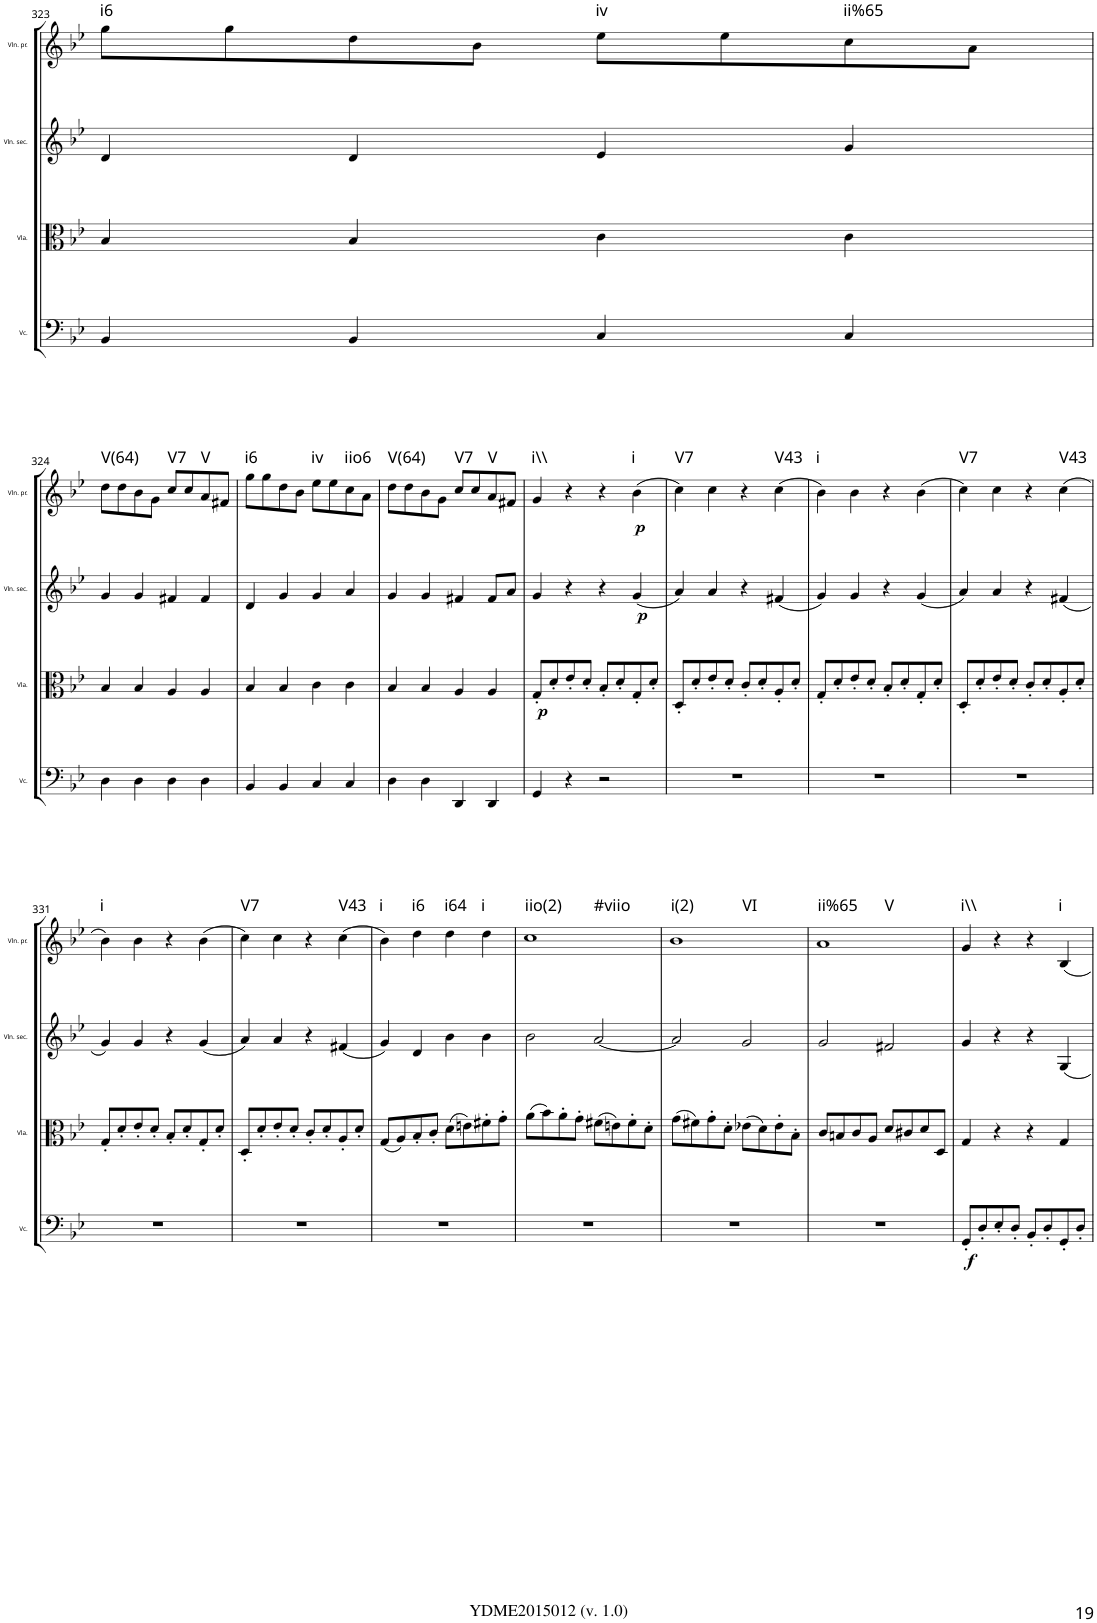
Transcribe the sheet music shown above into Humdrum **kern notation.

**kern	**dynam	**kern	**dynam	**kern	**dynam	**kern	**dynam	**harte
*part4	*part4	*part3	*part3	*part2	*part2	*part1	*part1	*part1
*staff4	*staff4	*staff3	*staff3	*staff2	*staff2	*staff1	*staff1	*
*I"Violoncelle	*	*I"Viola	*	*I"Violino secondo	*	*I"Violino primo	*	*
*I'Vc.	*	*I'Vla.	*	*I'Vln. sec.	*	*I'Vln. pr.	*	*
!!LO:PB:g=z
*clefF4	*	*clefC3	*	*clefG2	*	*clefG2	*	*
*k[b-e-]	*	*k[b-e-]	*	*k[b-e-]	*	*k[b-e-]	*	*
*B-:	*	*B-:	*	*B-:	*	*B-:	*	*
*M2/2	*	*M2/2	*	*M2/2	*	*M2/2	*	*
*met(c|)	*	*met(c|)	*	*met(c|)	*	*met(c|)	*	*
=323	=323	=323	=323	=323	=323	=323	=323	=323
!	!	!	!	!	!	!	!	!LO:H:kt=i6
4BB-/	.	4B-/	.	4d/	.	8gg\L	.	N
.	.	.	.	.	.	8gg\	.	.
4BB-/	.	4B-/	.	4d/	.	8dd\	.	.
.	.	.	.	.	.	8b-\J	.	.
!	!	!	!	!	!	!	!	!LO:H:kt=iv
4C/	.	4c\	.	4e-/	.	8ee-\L	.	N
.	.	.	.	.	.	8ee-\	.	.
!	!	!	!	!	!	!	!	!LO:H:kt=ii%65
4C/	.	4c\	.	4g/	.	8cc\	.	N
.	.	.	.	.	.	8a\J	.	.
!!LO:LB:g=z
=324	=324	=324	=324	=324	=324	=324	=324	=324
!	!	!	!	!	!	!	!	!LO:H:kt=V(64)
4D\	.	4B-/	.	4g/	.	8dd\L	.	N
.	.	.	.	.	.	8dd\	.	.
4D\	.	4B-/	.	4g/	.	8b-\	.	.
.	.	.	.	.	.	8g\J	.	.
!	!	!	!	!	!	!	!	!LO:H:kt=V7
4D\	.	4A/	.	4f#X/	.	8cc/L	.	N
.	.	.	.	.	.	8cc/	.	.
!	!	!	!	!	!	!	!	!LO:H:kt=V
4D\	.	4A/	.	4f#/	.	8a/	.	N
.	.	.	.	.	.	8f#X/J	.	.
=325	=325	=325	=325	=325	=325	=325	=325	=325
!	!	!	!	!	!	!	!	!LO:H:kt=i6
4BB-/	.	4B-/	.	4d/	.	8gg\L	.	N
.	.	.	.	.	.	8gg\	.	.
4BB-/	.	4B-/	.	4g/	.	8dd\	.	.
.	.	.	.	.	.	8b-\J	.	.
!	!	!	!	!	!	!	!	!LO:H:kt=iv
4C/	.	4c\	.	4g/	.	8ee-\L	.	N
.	.	.	.	.	.	8ee-\	.	.
!	!	!	!	!	!	!	!	!LO:H:kt=iio6
4C/	.	4c\	.	4a/	.	8cc\	.	N
.	.	.	.	.	.	8a\J	.	.
=326	=326	=326	=326	=326	=326	=326	=326	=326
!	!	!	!	!	!	!	!	!LO:H:kt=V(64)
4D\	.	4B-/	.	4g/	.	8dd\L	.	N
.	.	.	.	.	.	8dd\	.	.
4D\	.	4B-/	.	4g/	.	8b-\	.	.
.	.	.	.	.	.	8g\J	.	.
!	!	!	!	!	!	!	!	!LO:H:kt=V7
4DD/	.	4A/	.	4f#X/	.	8cc/L	.	N
.	.	.	.	.	.	8cc/	.	.
!	!	!	!	!	!	!	!	!LO:H:kt=V
4DD/	.	4A/	.	8f#/L	.	8a/	.	N
.	.	.	.	8a/J	.	8f#X/J	.	.
=327	=327	=327	=327	=327	=327	=327	=327	=327
!	!	!	!LO:DY:b	!	!	!	!	!LO:H:kt=i\\
4GG/	.	8G'/L	p	4g/	.	4g/	.	N
.	.	8d'/	.	.	.	.	.	.
4r	.	8e-'/	.	4r	.	4r	.	.
.	.	8d'/J	.	.	.	.	.	.
2r	.	8B-'/L	.	4r	.	4r	.	.
.	.	8d'/	.	.	.	.	.	.
!	!	!	!	!	!LO:DY:b	!	!LO:DY:b	!LO:H:kt=i
.	.	8G'/	.	(4g/	p	(4b-\	p	N
.	.	8d'/J	.	.	.	.	.	.
=328	=328	=328	=328	=328	=328	=328	=328	=328
!	!	!	!	!	!	!	!	!LO:H:kt=V7
1r	.	8D'/L	.	4a/)	.	4cc\)	.	N
.	.	8d'/	.	.	.	.	.	.
.	.	8e-'/	.	4a/	.	4cc\	.	.
.	.	8d'/J	.	.	.	.	.	.
.	.	8c'/L	.	4r	.	4r	.	.
.	.	8d'/	.	.	.	.	.	.
!	!	!	!	!	!	!	!	!LO:H:kt=V43
.	.	8A'/	.	(4f#X/	.	(4cc\	.	N
.	.	8d'/J	.	.	.	.	.	.
=329	=329	=329	=329	=329	=329	=329	=329	=329
!	!	!	!	!	!	!	!	!LO:H:kt=i
1r	.	8G'/L	.	4g/)	.	4b-\)	.	N
.	.	8d'/	.	.	.	.	.	.
.	.	8e-'/	.	4g/	.	4b-\	.	.
.	.	8d'/J	.	.	.	.	.	.
.	.	8B-'/L	.	4r	.	4r	.	.
.	.	8d'/	.	.	.	.	.	.
.	.	8G'/	.	(4g/	.	(4b-\	.	.
.	.	8d'/J	.	.	.	.	.	.
=330	=330	=330	=330	=330	=330	=330	=330	=330
!	!	!	!	!	!	!	!	!LO:H:kt=V7
1r	.	8D'/L	.	4a/)	.	4cc\)	.	N
.	.	8d'/	.	.	.	.	.	.
.	.	8e-'/	.	4a/	.	4cc\	.	.
.	.	8d'/J	.	.	.	.	.	.
.	.	8c'/L	.	4r	.	4r	.	.
.	.	8d'/	.	.	.	.	.	.
!	!	!	!	!	!	!	!	!LO:H:kt=V43
.	.	8A'/	.	(4f#X/	.	(4cc\	.	N
.	.	8d'/J	.	.	.	.	.	.
!!LO:LB:g=z
=331	=331	=331	=331	=331	=331	=331	=331	=331
!	!	!	!	!	!	!	!	!LO:H:kt=i
1r	.	8G'/L	.	4g/)	.	4b-\)	.	N
.	.	8d'/	.	.	.	.	.	.
.	.	8e-'/	.	4g/	.	4b-\	.	.
.	.	8d'/J	.	.	.	.	.	.
.	.	8B-'/L	.	4r	.	4r	.	.
.	.	8d'/	.	.	.	.	.	.
.	.	8G'/	.	(4g/	.	(4b-\	.	.
.	.	8d'/J	.	.	.	.	.	.
=332	=332	=332	=332	=332	=332	=332	=332	=332
!	!	!	!	!	!	!	!	!LO:H:kt=V7
1r	.	8D'/L	.	4a/)	.	4cc\)	.	N
.	.	8d'/	.	.	.	.	.	.
.	.	8e-'/	.	4a/	.	4cc\	.	.
.	.	8d'/J	.	.	.	.	.	.
.	.	8c'/L	.	4r	.	4r	.	.
.	.	8d'/	.	.	.	.	.	.
!	!	!	!	!	!	!	!	!LO:H:kt=V43
.	.	8A'/	.	(4f#X/	.	(4cc\	.	N
.	.	8d'/J	.	.	.	.	.	.
=333	=333	=333	=333	=333	=333	=333	=333	=333
!	!	!	!	!	!	!	!	!LO:H:kt=i
1r	.	(8G/L	.	4g/)	.	4b-\)	.	N
.	.	8A/)	.	.	.	.	.	.
!	!	!	!	!	!	!	!	!LO:H:kt=i6
.	.	8B-'/	.	4d/	.	4dd\	.	N
.	.	8c'/J	.	.	.	.	.	.
!	!	!	!	!	!	!	!	!LO:H:kt=i64
.	.	(8d\L	.	4b-\	.	4dd\	.	N
.	.	8en\)	.	.	.	.	.	.
!	!	!	!	!	!	!	!	!LO:H:kt=i
.	.	8f#X'\	.	4b-\	.	4dd\	.	N
.	.	8g'\J	.	.	.	.	.	.
=334	=334	=334	=334	=334	=334	=334	=334	=334
!	!	!	!	!	!	!	!	!LO:H:n=1:kt=iio(2)
!	!	!	!	!	!	!	!	!LO:H:n=2:kt=#viio
1r	.	(8a\L	.	2b-\	.	1cc	.	N N
.	.	8b-\)	.	.	.	.	.	.
.	.	8a'\	.	.	.	.	.	.
.	.	8g'\J	.	.	.	.	.	.
.	.	(8f#X\L	.	[2a/	.	.	.	.
.	.	8en\)	.	.	.	.	.	.
.	.	8f#'\	.	.	.	.	.	.
.	.	8d'\J	.	.	.	.	.	.
=335	=335	=335	=335	=335	=335	=335	=335	=335
!	!	!	!	!	!	!	!	!LO:H:n=1:kt=i(2)
!	!	!	!	!	!	!	!	!LO:H:n=2:kt=VI
1r	.	(8g\L	.	2a/]	.	1b-	.	N N
.	.	8f#X\)	.	.	.	.	.	.
.	.	8g'\	.	.	.	.	.	.
.	.	8d'\J	.	.	.	.	.	.
.	.	(8e-X\L	.	2g/	.	.	.	.
.	.	8d\)	.	.	.	.	.	.
.	.	8e-'\	.	.	.	.	.	.
.	.	8B-'\J	.	.	.	.	.	.
=336	=336	=336	=336	=336	=336	=336	=336	=336
!	!	!	!	!	!	!	!	!LO:H:n=1:kt=ii%65
!	!	!	!	!	!	!	!	!LO:H:n=2:kt=V
1r	.	8c/L	.	2g/	.	1a	.	N N
.	.	8Bn/	.	.	.	.	.	.
.	.	8c/	.	.	.	.	.	.
.	.	8A/J	.	.	.	.	.	.
.	.	8d/L	.	2f#X/	.	.	.	.
.	.	8c#X/	.	.	.	.	.	.
.	.	8d/	.	.	.	.	.	.
.	.	8D/J	.	.	.	.	.	.
=337	=337	=337	=337	=337	=337	=337	=337	=337
!	!LO:DY:b	!	!	!	!	!	!	!LO:H:kt=i\\
8GG'/L	f	4G/	.	4g/	.	4g/	.	N
8D'/	.	.	.	.	.	.	.	.
8E-'/	.	4r	.	4r	.	4r	.	.
8D'/J	.	.	.	.	.	.	.	.
8BB-'/L	.	4r	.	4r	.	4r	.	.
8D'/	.	.	.	.	.	.	.	.
!	!	!	!	!	!	!	!	!LO:H:kt=i
8GG'/	.	4G/	.	4G/	.	4B-/	.	N
8D'/J	.	.	.	.	.	.	.	.
=	=	=	=	=	=	=	=	=
*-	*-	*-	*-	*-	*-	*-	*-	*-
